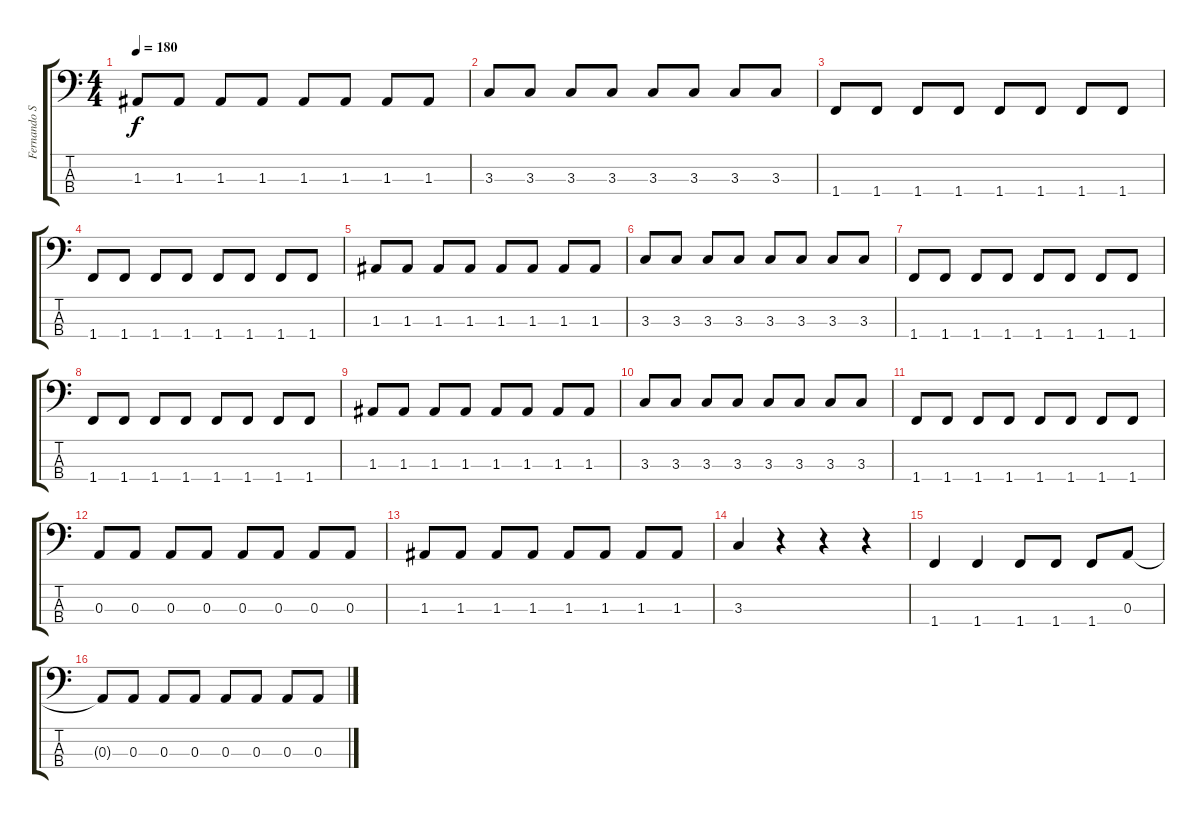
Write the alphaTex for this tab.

\track ("Fernando Sanches" "Fernando S") {instrument electricbasspick}
\staff {score tabs}
\tuning (G2 D2 A1 E1) {hide}
\ts (4 4)
\tempo 180
\clef f4
\ks c
1.3.8{dy f} 1.3.8 1.3.8 1.3.8 1.3.8 1.3.8 1.3.8 1.3.8 |
3.3.8 3.3.8 3.3.8 3.3.8 3.3.8 3.3.8 3.3.8 3.3.8 |
1.4.8 1.4.8 1.4.8 1.4.8 1.4.8 1.4.8 1.4.8 1.4.8 |
1.4.8 1.4.8 1.4.8 1.4.8 1.4.8 1.4.8 1.4.8 1.4.8 |
1.3.8 1.3.8 1.3.8 1.3.8 1.3.8 1.3.8 1.3.8 1.3.8 |
3.3.8 3.3.8 3.3.8 3.3.8 3.3.8 3.3.8 3.3.8 3.3.8 |
1.4.8 1.4.8 1.4.8 1.4.8 1.4.8 1.4.8 1.4.8 1.4.8 |
1.4.8 1.4.8 1.4.8 1.4.8 1.4.8 1.4.8 1.4.8 1.4.8 |
1.3.8 1.3.8 1.3.8 1.3.8 1.3.8 1.3.8 1.3.8 1.3.8 |
3.3.8 3.3.8 3.3.8 3.3.8 3.3.8 3.3.8 3.3.8 3.3.8 |
1.4.8 1.4.8 1.4.8 1.4.8 1.4.8 1.4.8 1.4.8 1.4.8 |
0.3.8 0.3.8 0.3.8 0.3.8 0.3.8 0.3.8 0.3.8 0.3.8 |
1.3.8 1.3.8 1.3.8 1.3.8 1.3.8 1.3.8 1.3.8 1.3.8 |
3.3.4 r.4 r.4 r.4 |
1.4.4 1.4.4 1.4.8 1.4.8 1.4.8 0.3.8 |
0.3{t}.8 0.3.8 0.3.8 0.3.8 0.3.8 0.3.8 0.3.8 0.3.8
